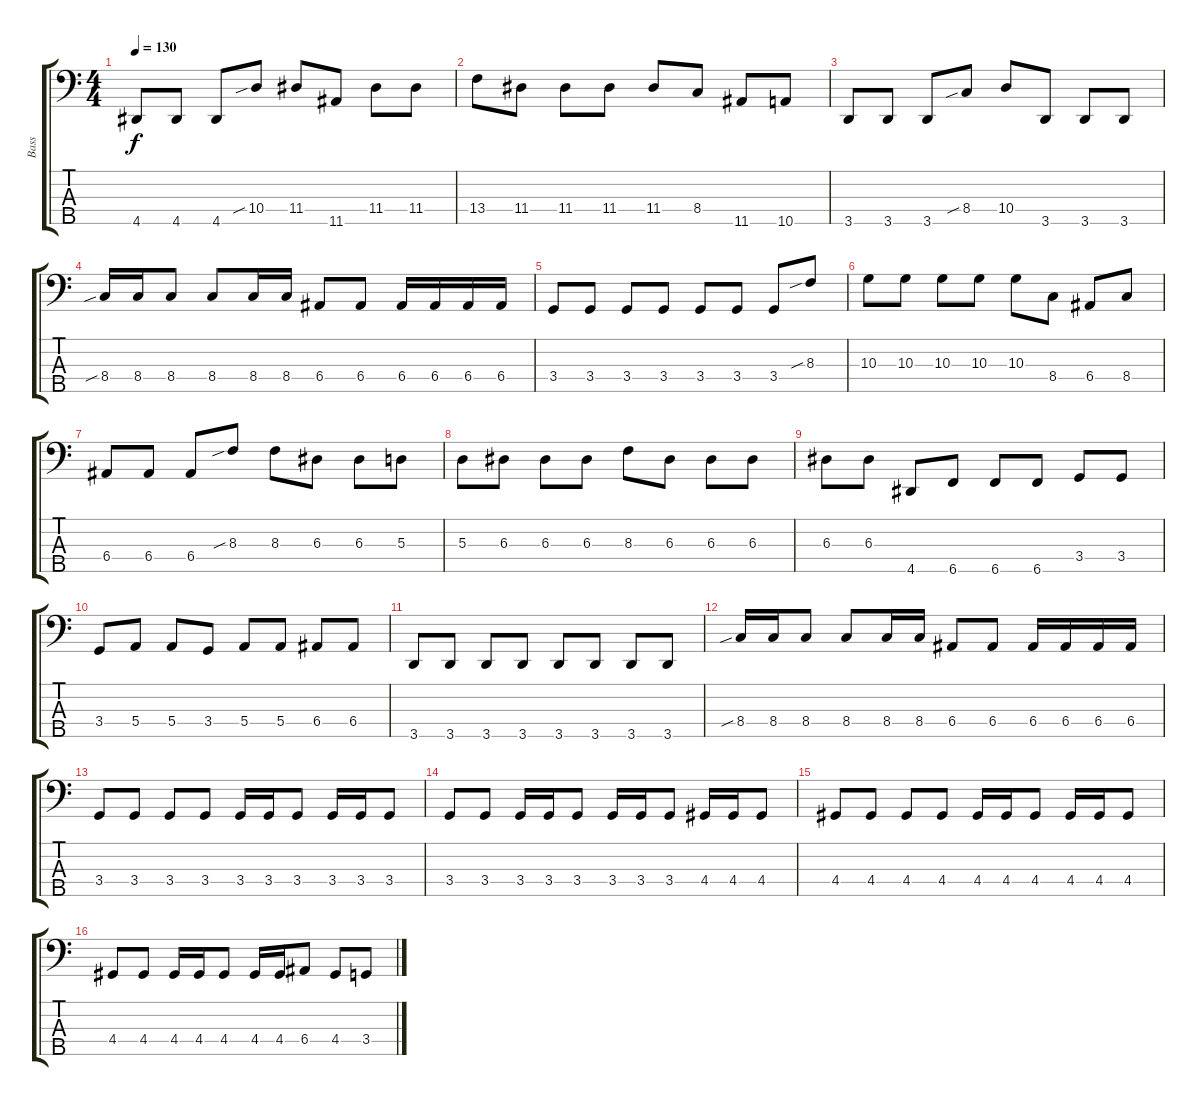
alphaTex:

\track ("Bass" "Bass") {instrument electricbassfinger}
\staff {score tabs}
\tuning (G2 D2 A1 E1 B0) {hide}
\ts (4 4)
\tempo 130
\clef f4
\ks c
4.5.8{dy f} 4.5.8 4.5.8 10.4{sib}.8 11.4.8 11.5.8 11.4.8 11.4.8 |
13.4.8 11.4.8 11.4.8 11.4.8 11.4.8 8.4.8 11.5.8 10.5.8 |
3.5.8 3.5.8 3.5.8 8.4{sib}.8 10.4.8 3.5.8 3.5.8 3.5.8 |
8.4{sib}.16 8.4.16 8.4.8 8.4.8 8.4.16 8.4.16 6.4.8 6.4.8 6.4.16 6.4.16 6.4.16 6.4.16 |
3.4.8 3.4.8 3.4.8 3.4.8 3.4.8 3.4.8 3.4.8 8.3{sib}.8 |
10.3.8 10.3.8 10.3.8 10.3.8 10.3.8 8.4.8 6.4.8 8.4.8 |
6.4.8 6.4.8 6.4.8 8.3{sib}.8 8.3.8 6.3.8 6.3.8 5.3.8 |
5.3.8 6.3.8 6.3.8 6.3.8 8.3.8 6.3.8 6.3.8 6.3.8 |
6.3.8 6.3.8 4.5.8 6.5.8 6.5.8 6.5.8 3.4.8 3.4.8 |
3.4.8 5.4.8 5.4.8 3.4.8 5.4.8 5.4.8 6.4.8 6.4.8 |
3.5.8 3.5.8 3.5.8 3.5.8 3.5.8 3.5.8 3.5.8 3.5.8 |
8.4{sib}.16 8.4.16 8.4.8 8.4.8 8.4.16 8.4.16 6.4.8 6.4.8 6.4.16 6.4.16 6.4.16 6.4.16 |
3.4.8 3.4.8 3.4.8 3.4.8 3.4.16 3.4.16 3.4.8 3.4.16 3.4.16 3.4.8 |
3.4.8 3.4.8 3.4.16 3.4.16 3.4.8 3.4.16 3.4.16 3.4.8 4.4.16 4.4.16 4.4.8 |
4.4.8 4.4.8 4.4.8 4.4.8 4.4.16 4.4.16 4.4.8 4.4.16 4.4.16 4.4.8 |
4.4.8 4.4.8 4.4.16 4.4.16 4.4.8 4.4.16 4.4.16 6.4.8 4.4.8 3.4.8
